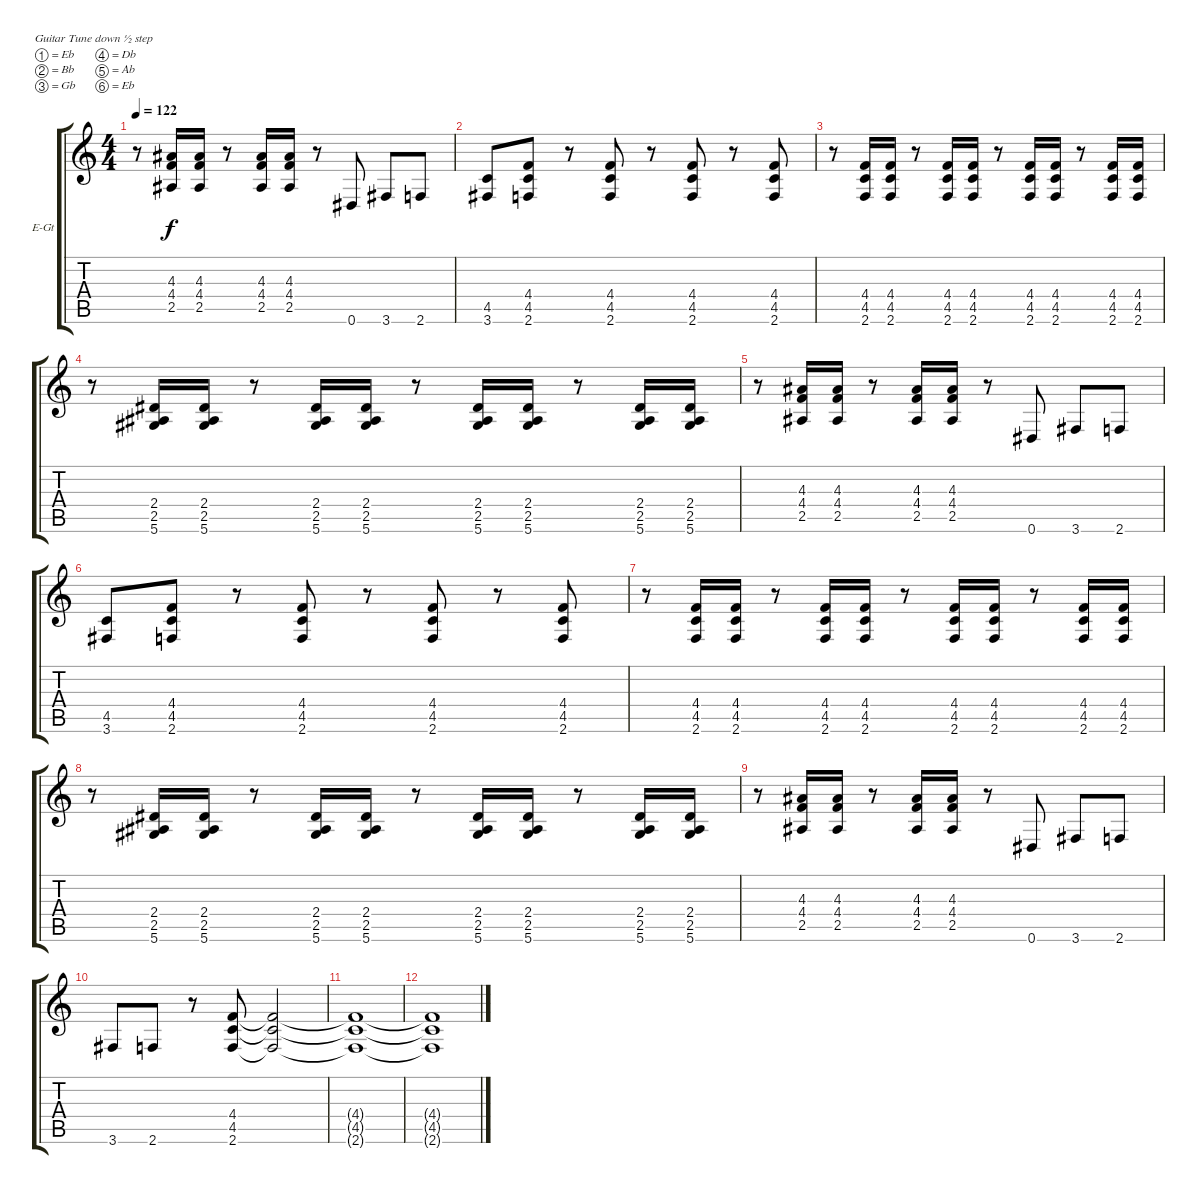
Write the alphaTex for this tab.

\bracketExtendMode groupsimilarinstruments
\firstSystemTrackNameOrientation horizontal
\otherSystemsTrackNameOrientation horizontal
\track ("Guit 2" "E-Gt") {instrument distortionguitar}
\staff {score tabs}
\tuning (Eb4 Bb3 Gb3 Db3 Ab2 Eb2)
\ts (4 4)
\tempo 122
\clef g2
\ks c
r.8{dy f} (4.3 4.4 2.5).16 (4.3 4.4 2.5).16 r.8 (4.3 4.4 2.5).16 (4.3 4.4 2.5).16 r.8 0.6.8 3.6.8 2.6.8 |
(4.5 3.6).8 (4.4 4.5 2.6).8 r.8 (4.4 4.5 2.6).8 r.8 (4.4 4.5 2.6).8 r.8 (4.4 4.5 2.6).8 |
r.8 (4.4 4.5 2.6).16 (4.4 4.5 2.6).16 r.8 (4.4 4.5 2.6).16 (4.4 4.5 2.6).16 r.8 (4.4 4.5 2.6).16 (4.4 4.5 2.6).16 r.8 (4.4 4.5 2.6).16 (4.4 4.5 2.6).16 |
r.8 (2.4 2.5 5.6).16 (2.4 2.5 5.6).16 r.8 (2.4 2.5 5.6).16 (2.4 2.5 5.6).16 r.8 (2.4 2.5 5.6).16 (2.4 2.5 5.6).16 r.8 (2.4 2.5 5.6).16 (2.4 2.5 5.6).16 |
r.8 (4.3 4.4 2.5).16 (4.3 4.4 2.5).16 r.8 (4.3 4.4 2.5).16 (4.3 4.4 2.5).16 r.8 0.6.8 3.6.8 2.6.8 |
(4.5 3.6).8 (4.4 4.5 2.6).8 r.8 (4.4 4.5 2.6).8 r.8 (4.4 4.5 2.6).8 r.8 (4.4 4.5 2.6).8 |
r.8 (4.4 4.5 2.6).16 (4.4 4.5 2.6).16 r.8 (4.4 4.5 2.6).16 (4.4 4.5 2.6).16 r.8 (4.4 4.5 2.6).16 (4.4 4.5 2.6).16 r.8 (4.4 4.5 2.6).16 (4.4 4.5 2.6).16 |
r.8 (2.4 2.5 5.6).16 (2.4 2.5 5.6).16 r.8 (2.4 2.5 5.6).16 (2.4 2.5 5.6).16 r.8 (2.4 2.5 5.6).16 (2.4 2.5 5.6).16 r.8 (2.4 2.5 5.6).16 (2.4 2.5 5.6).16 |
r.8 (4.3 4.4 2.5).16 (4.3 4.4 2.5).16 r.8 (4.3 4.4 2.5).16 (4.3 4.4 2.5).16 r.8 0.6.8 3.6.8 2.6.8 |
3.6.8 2.6.8 r.8 (4.4 4.5 2.6).8 (4.4{t} 4.5{t} 2.6{t}).2 |
(4.4{t} 4.5{t} 2.6{t}).1 |
(4.4{t} 4.5{t} 2.6{t}).1
